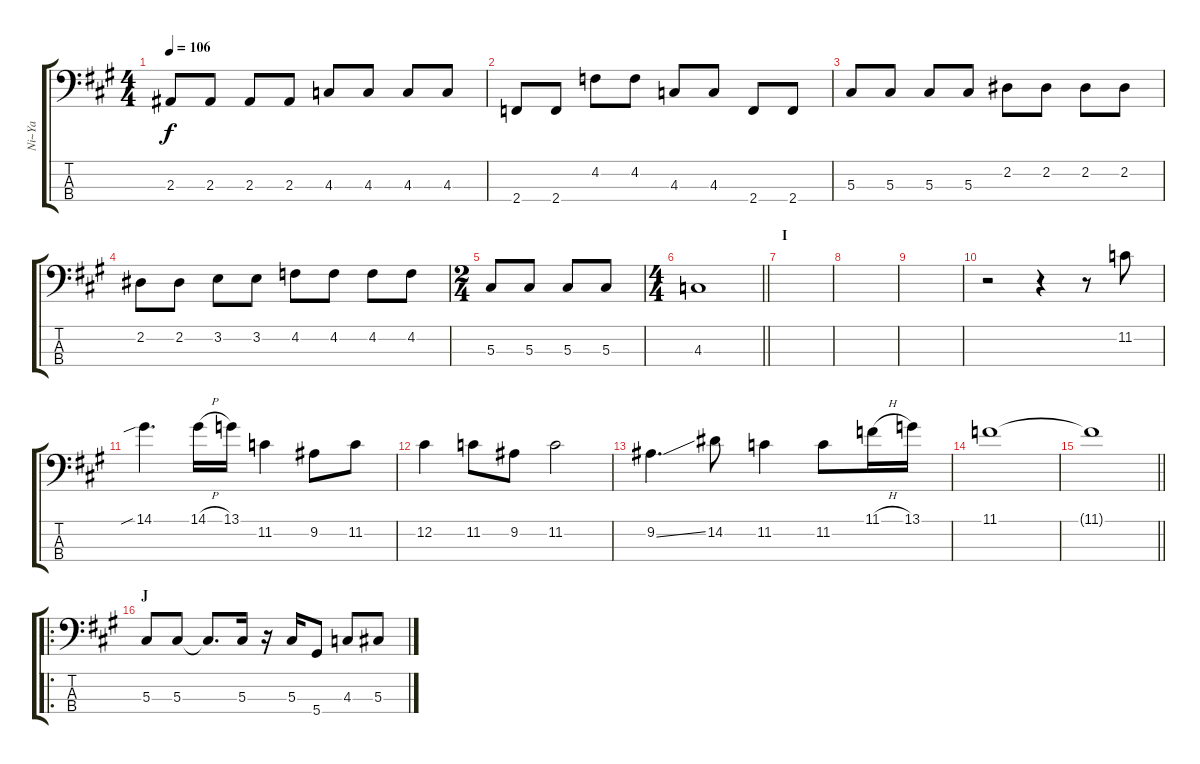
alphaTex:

\track ("Ni~Ya" "Ni~Ya") {instrument electricbasspick}
\staff {score tabs}
\tuning (Gb2 Db2 Ab1 Eb1) {hide}
\ts (4 4)
\tempo 106
\clef f4
\ks a
2.3.8{dy f} 2.3.8 2.3.8 2.3.8 4.3.8 4.3.8 4.3.8 4.3.8 |
2.4.8 2.4.8 4.2.8 4.2.8 4.3.8 4.3.8 2.4.8 2.4.8 |
5.3.8 5.3.8 5.3.8 5.3.8 2.2.8 2.2.8 2.2.8 2.2.8 |
2.2.8 2.2.8 3.2.8 3.2.8 4.2.8 4.2.8 4.2.8 4.2.8 |
\ts (2 4)
5.3.8 5.3.8 5.3.8 5.3.8 |
\ts (4 4)
\barLineRight lightlight
4.3.1 |
\section ("" "I")
|
|
|
r.2 r.4 r.8 11.2.8 |
14.1{sib}.4{d} 14.1{h}.16 13.1.16 11.2.4 9.2.8 11.2.8 |
12.2.4 11.2.8 9.2.8 11.2.2 |
9.2{ss}.4{d} 14.2.8 11.2.4 11.2.8 11.1{h}.16 13.1.16 |
11.1.1 |
\barLineRight lightlight
11.1{t}.1 |
\ro
\section ("" "J")
5.3.8 5.3.8 5.3{t}.8{d} 5.3.16 r.16 5.3.16 5.4.8 4.3.8 5.3.8
